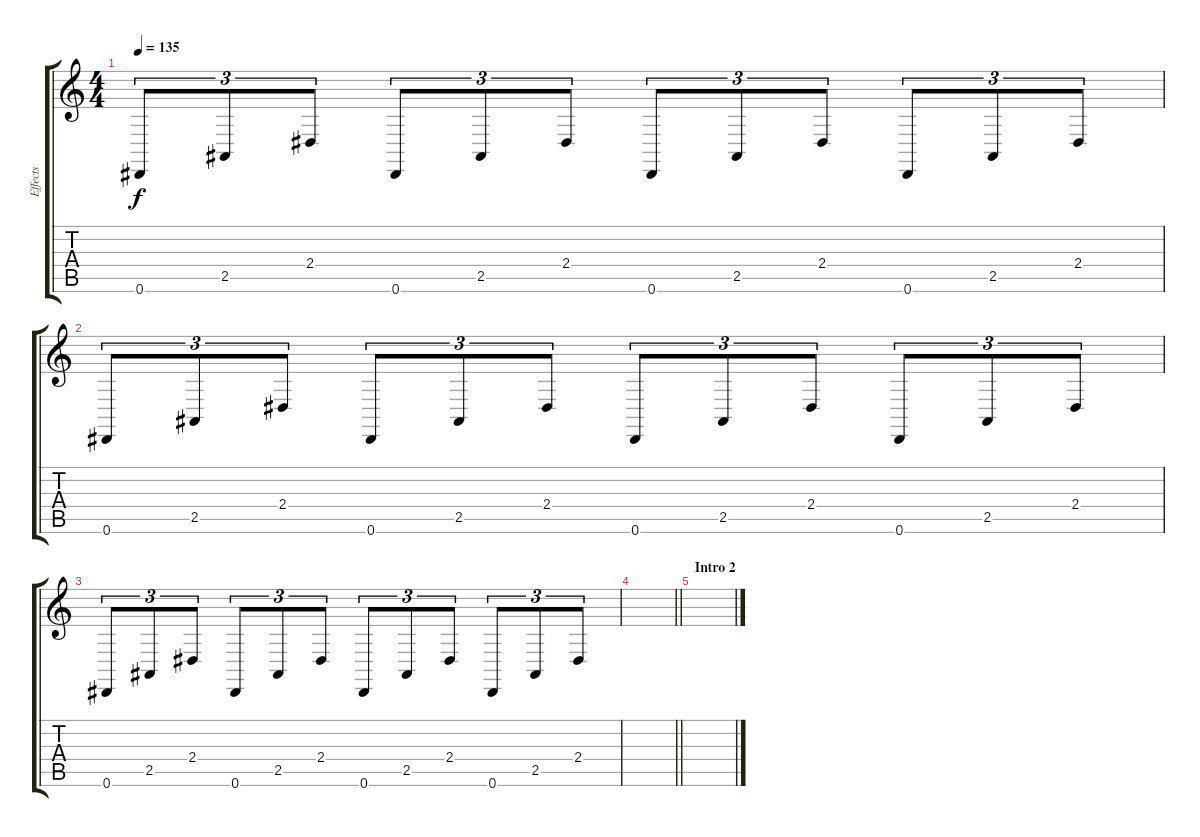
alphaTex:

\track ("Effects" "Effects") {instrument lead1square}
\staff {score tabs}
\tuning (Eb4 Bb3 Gb3 Db3 Ab2 Eb2) {hide}
\ts (4 4)
\tempo 135
\clef g2
\ks c
0.6.8{tu (3 2) dy f} 2.5.8{tu (3 2)} 2.4.8{tu (3 2)} 0.6.8{tu (3 2)} 2.5.8{tu (3 2)} 2.4.8{tu (3 2)} 0.6.8{tu (3 2)} 2.5.8{tu (3 2)} 2.4.8{tu (3 2)} 0.6.8{tu (3 2)} 2.5.8{tu (3 2)} 2.4.8{tu (3 2)} |
0.6.8{tu (3 2)} 2.5.8{tu (3 2)} 2.4.8{tu (3 2)} 0.6.8{tu (3 2)} 2.5.8{tu (3 2)} 2.4.8{tu (3 2)} 0.6.8{tu (3 2)} 2.5.8{tu (3 2)} 2.4.8{tu (3 2)} 0.6.8{tu (3 2)} 2.5.8{tu (3 2)} 2.4.8{tu (3 2)} |
0.6.8{tu (3 2)} 2.5.8{tu (3 2)} 2.4.8{tu (3 2)} 0.6.8{tu (3 2)} 2.5.8{tu (3 2)} 2.4.8{tu (3 2)} 0.6.8{tu (3 2)} 2.5.8{tu (3 2)} 2.4.8{tu (3 2)} 0.6.8{tu (3 2)} 2.5.8{tu (3 2)} 2.4.8{tu (3 2)} |
\barLineRight lightlight
|
\section ("" "Intro 2")
